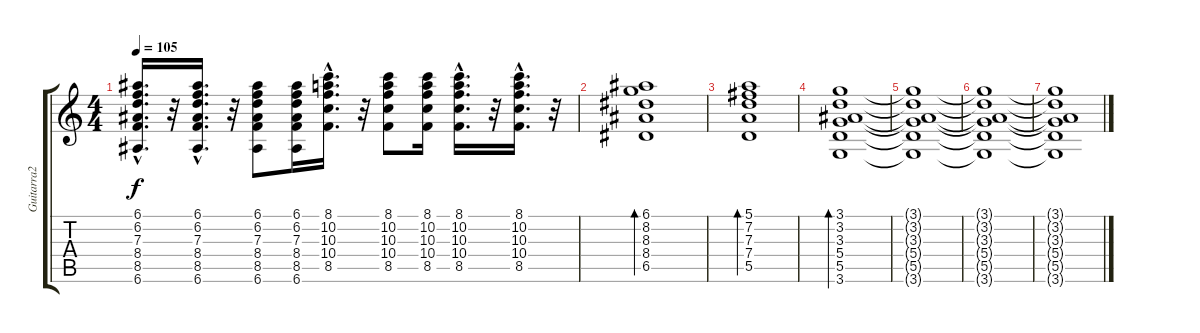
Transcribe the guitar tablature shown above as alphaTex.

\track ("Guitarra2" "Guitarra2") {instrument distortionguitar}
\staff {score tabs}
\tuning (E4 B3 G3 D3 A2 E2) {hide}
\ts (4 4)
\tempo 105
\clef g2
\ks c
(6.1{hac} 6.2{hac} 7.3{hac} 8.4{hac} 8.5{hac} 6.6{hac}).16{d dy f} r.32 (6.1{hac} 6.2{hac} 7.3{hac} 8.4{hac} 8.5{hac} 6.6{hac}).16{d} r.32 (6.1 6.2 7.3 8.4 8.5 6.6).8 (6.1 6.2 7.3 8.4 8.5 6.6).16 (8.1{hac} 10.2{hac} 10.3{hac} 10.4{hac} 8.5{hac}).16{d} r.32 (8.1 10.2 10.3 10.4 8.5).8 (8.1 10.2 10.3 10.4 8.5).16 (8.1{hac} 10.2{hac} 10.3{hac} 10.4{hac} 8.5{hac}).16{d} r.32 (8.1{hac} 10.2{hac} 10.3{hac} 10.4{hac} 8.5{hac}).16{d} r.32 |
(6.1 8.2 8.3 8.4 6.5).1{bd 60} |
(5.1 7.2 7.3 7.4 5.5).1{bd 60} |
(3.1 3.2 3.3 5.4 5.5 3.6).1{bd 120} |
(3.1{t} 3.2{t} 3.3{t} 5.4{t} 5.5{t} 3.6{t}).1 |
(3.1{t} 3.2{t} 3.3{t} 5.4{t} 5.5{t} 3.6{t}).1 |
(3.1{t} 3.2{t} 3.3{t} 5.4{t} 5.5{t} 3.6{t}).1
